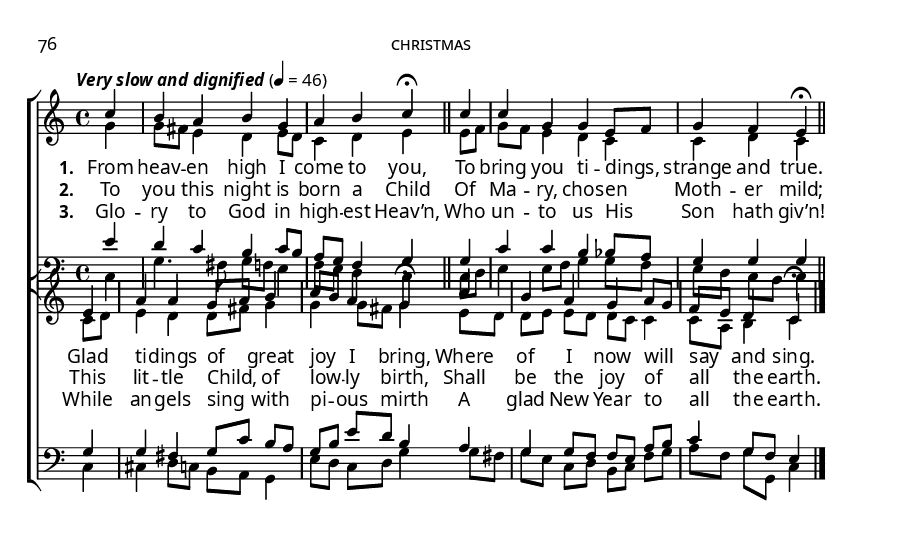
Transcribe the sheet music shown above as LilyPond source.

\version "2.14.2"
\include "util.ly"
\paper {
  print-all-headers = ##f
  paper-height = 9\in
  paper-width = 6\in
  indent = 0\in
  %system-system-spacing = #'((basic-distance . 10) (padding . 0))
  score-markup-spacing =
    #'((basic-distance . 0)
       (minimum-distance . 0)
       (padding . 0)
       (stretchability . 0))
  system-system-spacing =
    #'((basic-distance . 0)
       (minimum-distance . 0)
       (padding . -5)
       (stretchability . 100))
%{IF_LESSER
  markup-system-spacing #'stretchability = 50
  top-markup-spacing #'stretchability = 30
  last-bottom-spacing #'stretchability = 60
%}%END_IF_LESSER
  ragged-last-bottom = ##t
  ragged-bottom = ##f
  two-sided = ##t
  inner-margin = 0.5\in
  outer-margin = 0.25\in
  top-margin = 0.25\in
  bottom-margin = 0.25\in
  first-page-number = #076
  print-first-page-number = ##t
  headerLine = \markup{\override #'(font-name . "Garamond Premier Pro") \smallCapsOldStyle"christmas"}
  oddHeaderMarkup = \markup\fill-line{
     \override #'(font-name . "Garamond Premier Pro")\abs-fontsize #8.5
     \combine 
        \fill-line{"" \on-the-fly #print-page-number-check-first
        \oldStylePageNum""
        }
        \fill-line{\headerLine}
  }
  evenHeaderMarkup = \markup {
     \override #'(font-name . "Garamond Premier Pro")\abs-fontsize #8.5
     \combine
        \on-the-fly #print-page-number-check-first
        \oldStylePageNum""
        \fill-line{\headerLine}
  }
  title = \markup{\override #'(font-name . "Garamond Premier Pro Semibold"){ \abs-fontsize #15 \smallCapsOldStyle"From Heaven High I Come to You"}}
  poet = \markup\oldStyleNum"Martin Luther (1483–1546)"
  meter = \markup\oldStyleNum"Translated by Catherine Winkworth (1827–1878)"
  composer = \markup\oldStyleNum"Old German Melody Attributed to Martin Luther"
  arranger = \markup\oldStyleNum"Adapted by J.S. Bach (1685–1750)"
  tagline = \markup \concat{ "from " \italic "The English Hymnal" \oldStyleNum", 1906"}
}

#(set-global-staff-size 15) \paper{ #(define fonts (make-pango-font-tree "GoudyOlSt BT" "Garamond Premier Pro" "Garamond Premier Pro" (/ 15 20))) }
%IF_NOT_LESSER
global = {
  \key c \major
  \time 4/4
  \autoBeamOff
  \mergeDifferentlyHeadedOn
}

sopMusic = \relative c'' {
  \tempo \markup\italic"Very slow and dignified" 4 = 46
  \partial 4 c4 |
  b a b g |
  a b c\fermata \bar "||"
  
  c |
  c g g e8[ f] |
  g4 f e\fermata \bar"||"
  
  e |
  a a g8[ a] b4 |
  c8[ b] a4 g\fermata
  
  c4 |
  b a g a8[ g] |
  f[ e] d4 c\fermata \bar "|."
}
sopWords = \lyricmode {
  
}

altoMusic = \relative c' {
  g'4 |
  g8[ fis] e4 d e8[ d] |
  c4 d e |
  
  e8[ f] |
  g[ f] e4 d c |
  c d c |
  
  c8[ d] |
  e4 d d8[ fis] g4 |
  g g8[ fis] g4 |
  
  e8[ d] |
  d[ e] e[ d] d[ c] c4 |
  c8[ a] b4 c \bar "|."
}
altoWords = \lyricmode {
  \dropLyricsIX
  \set stanza = #"1. "
  From heav -- en high I come to you,
  To bring you ti -- dings, strange and true.
  Glad ti -- dings of great joy I bring,
  Where of I now will say and sing.
}
altoWordsII = \lyricmode {
  \dropLyricsIX
%\markup\italic
  \set stanza = #"2. "
  To you this night is born a Child
  Of Ma -- ry, chos -- en Moth -- er mild;
  This lit -- tle Child, of low -- ly birth,
  Shall be the joy of all the earth.
}
altoWordsIII = \lyricmode {
  \dropLyricsIX
  \set stanza = #"3. "
  Glo -- ry to God in high -- est Heav’n,
  Who un -- to us His Son hath giv’n!
  While an -- gels sing with pi -- ous mirth
  A glad New Year to all the earth.
}
altoWordsIV = \lyricmode {
}
altoWordsV = \lyricmode {
}
altoWordsVI = \lyricmode {
}
tenorMusic = \relative c' {
  e4 |
  d c b c8[ b] |
  a[ g] f4 g |
  
  g4 |
  c c b bes8[ a] |
  g4 g g |
  
  g |
  g fis g8[ c] b[ a] |
  g[ b] e[ d] b4 |
  
  a4 |
  g g8[ f] f[ e] a[ b] |
  c4 g8[ f] e4 \bar "|."
}
tenorWords = \lyricmode {

}

bassMusic = \relative c {
  c4 |
  g'4. fis8 g[ f] e4 |
  f8[ e] d4 c |
  
  c8[ d] |
  e4 e8[ f] g4 g8[ f] |
  e[ d] c[ b] c4 |
  
  c |
  cis d8[ c] b[ a] g4 |
  e'8[ d] c[ d] g4 |
  
  g8[ fis] |
  g[ e] c[ d] b[ c] f[ g] |
  a[ f] g[ g,] c4 \bar "|."
}
bassWords = \lyricmode {

}

pianoRH = \relative c' {
  
}
pianoLH = \relative c' {
  
}

\score {
  <<
   \new ChoirStaff <<
%    \new Lyrics = sopranos \with { \override VerticalAxisGroup #'nonstaff-relatedstaff-spacing = #'((basic-distance . 1)) }
    \new Staff = women <<
      \new Voice = "sopranos" { \voiceOne << \global \sopMusic >> }
      \new Voice = "altos" { \voiceTwo << \global \altoMusic >> }
    >>
    \new Lyrics \with { alignAboveContext = #"women" \override VerticalAxisGroup #'nonstaff-relatedstaff-spacing = #'((basic-distance . 1))} \lyricsto "sopranos" \sopWords
    \new Lyrics = "altosVI"  \with { alignBelowContext = #"women" } \lyricsto "sopranos" \altoWordsVI
    \new Lyrics = "altosV"  \with { alignBelowContext = #"women" } \lyricsto "sopranos" \altoWordsV
    \new Lyrics = "altosIV"  \with { alignBelowContext = #"women" } \lyricsto "sopranos" \altoWordsIV
    \new Lyrics = "altosIII"  \with { alignBelowContext = #"women" } \lyricsto "sopranos" \altoWordsIII
    \new Lyrics = "altosII"  \with { alignBelowContext = #"women" } \lyricsto "sopranos" \altoWordsII
    \new Lyrics = "altos"  \with { alignBelowContext = #"women" \override VerticalAxisGroup #'nonstaff-relatedstaff-spacing = #'((padding . -0.5))} \lyricsto "sopranos" \altoWords
   \new Staff = men <<
      \clef bass
      \new Voice = "tenors" { \voiceOne << \global \tenorMusic >> }
      \new Voice = "basses" { \voiceTwo << \global \bassMusic >> }
    >>
    \new Lyrics \with { alignAboveContext = #"men" \override VerticalAxisGroup #'nonstaff-relatedstaff-spacing = #'((basic-distance . 1)) } \lyricsto "tenors" \tenorWords
    \new Lyrics \with { alignBelowContext = #"men" \override VerticalAxisGroup #'nonstaff-relatedstaff-spacing = #'((basic-distance . 1)) } \lyricsto "basses" \bassWords
  >>
%    \new PianoStaff << \new Staff { \new Voice { \pianoRH } } \new Staff { \clef "bass" \pianoLH } >>
  >>
  \layout {
    \context {
      \Score
      %\override SpacingSpanner #'base-shortest-duration = #(ly:make-moment 1 8)
      %\override SpacingSpanner #'common-shortest-duration = #(ly:make-moment 1 4)
    }
    \context {
      % Remove all empty staves
      % \Staff \RemoveEmptyStaves \override VerticalAxisGroup #'remove-first = ##t
    }
  }
  
  
  \midi {
    \tempo 4 = 90
    \set Staff.midiInstrument = "flute"
  
    \context {
      \Voice
      \remove "Dynamic_performer"
    }
  }
}
